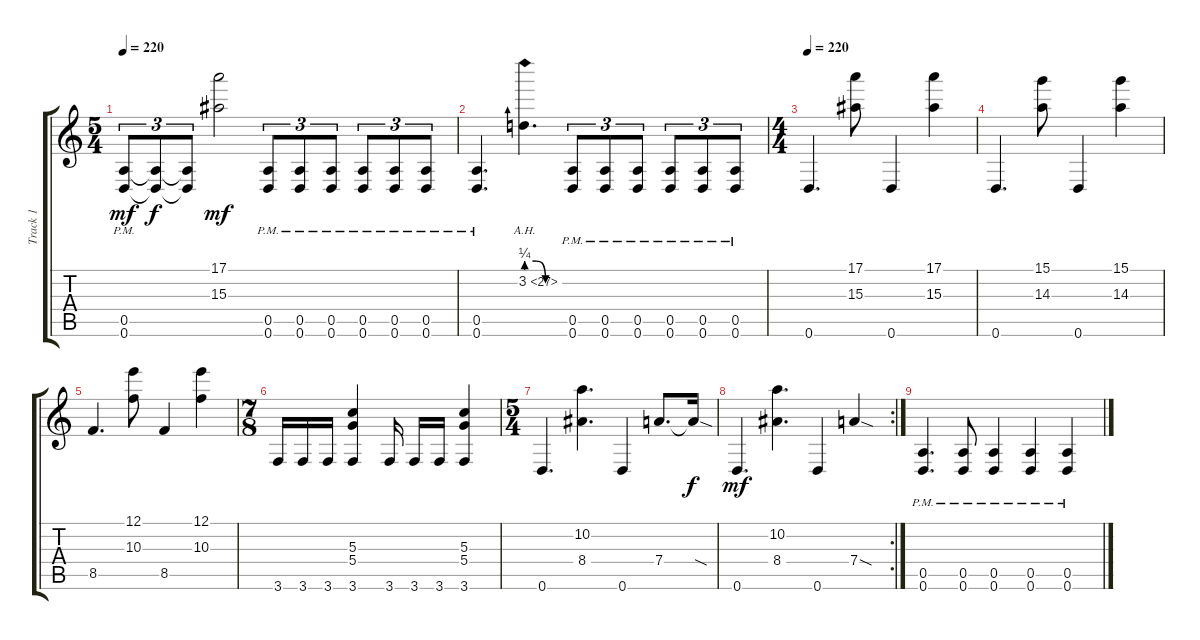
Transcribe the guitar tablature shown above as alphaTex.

\track ("Track 1" "Track 1") {instrument distortionguitar}
\staff {score tabs}
\tuning (E4 B3 G3 D3 A2 D2) {hide}
\ts (5 4)
\tempo 220
\clef g2
\ks c
(0.5{pm} 0.6{pm}).8{tu (3 2) dy mf} (0.5{t} 0.6{t}).8{tu (3 2) dy f} (0.5{t} 0.6{t}).8{tu (3 2)} (17.1 15.3).2{dy mf} (0.5{pm} 0.6{pm}).8{tu (3 2)} (0.5{pm} 0.6{pm}).8{tu (3 2)} (0.5{pm} 0.6{pm}).8{tu (3 2)} (0.5{pm} 0.6{pm}).8{tu (3 2)} (0.5{pm} 0.6{pm}).8{tu (3 2)} (0.5{pm} 0.6{pm}).8{tu (3 2)} |
(0.5{pm} 0.6{pm}).4{d} 3.2{be (custom 0 1 15 1 30 0 60 0) ah 24}.4{d} (0.5{pm} 0.6{pm}).8{tu (3 2)} (0.5{pm} 0.6{pm}).8{tu (3 2)} (0.5{pm} 0.6{pm}).8{tu (3 2)} (0.5{pm} 0.6{pm}).8{tu (3 2)} (0.5{pm} 0.6{pm}).8{tu (3 2)} (0.5{pm} 0.6{pm}).8{tu (3 2)} |
\ts (4 4)
\tempo 220
0.6.4{d} (17.1 15.3).8 0.6.4 (17.1 15.3).4 |
0.6.4{d} (15.1 14.3).8 0.6.4 (15.1 14.3).4 |
8.5.4{d} (12.1 10.3).8 8.5.4 (12.1 10.3).4 |
\ts (7 8)
3.6.16 3.6.16 3.6.16 (5.3 5.4 3.6).4 3.6.16 3.6.16 3.6.16 (5.3 5.4 3.6).4 |
\ts (5 4)
0.6.4{d} (10.2 8.4).4{d} 0.6.4 7.4.8{d} 7.4{sod t}.16{dy f} |
\rc 2
0.6.4{d dy mf} (10.2 8.4).4{d} 0.6.4 7.4{sod}.4 |
(0.5{pm} 0.6{pm}).4{d} (0.5{pm} 0.6{pm}).8 (0.5{pm} 0.6{pm}).4 (0.5{pm} 0.6{pm}).4 (0.5{pm} 0.6{pm}).4
